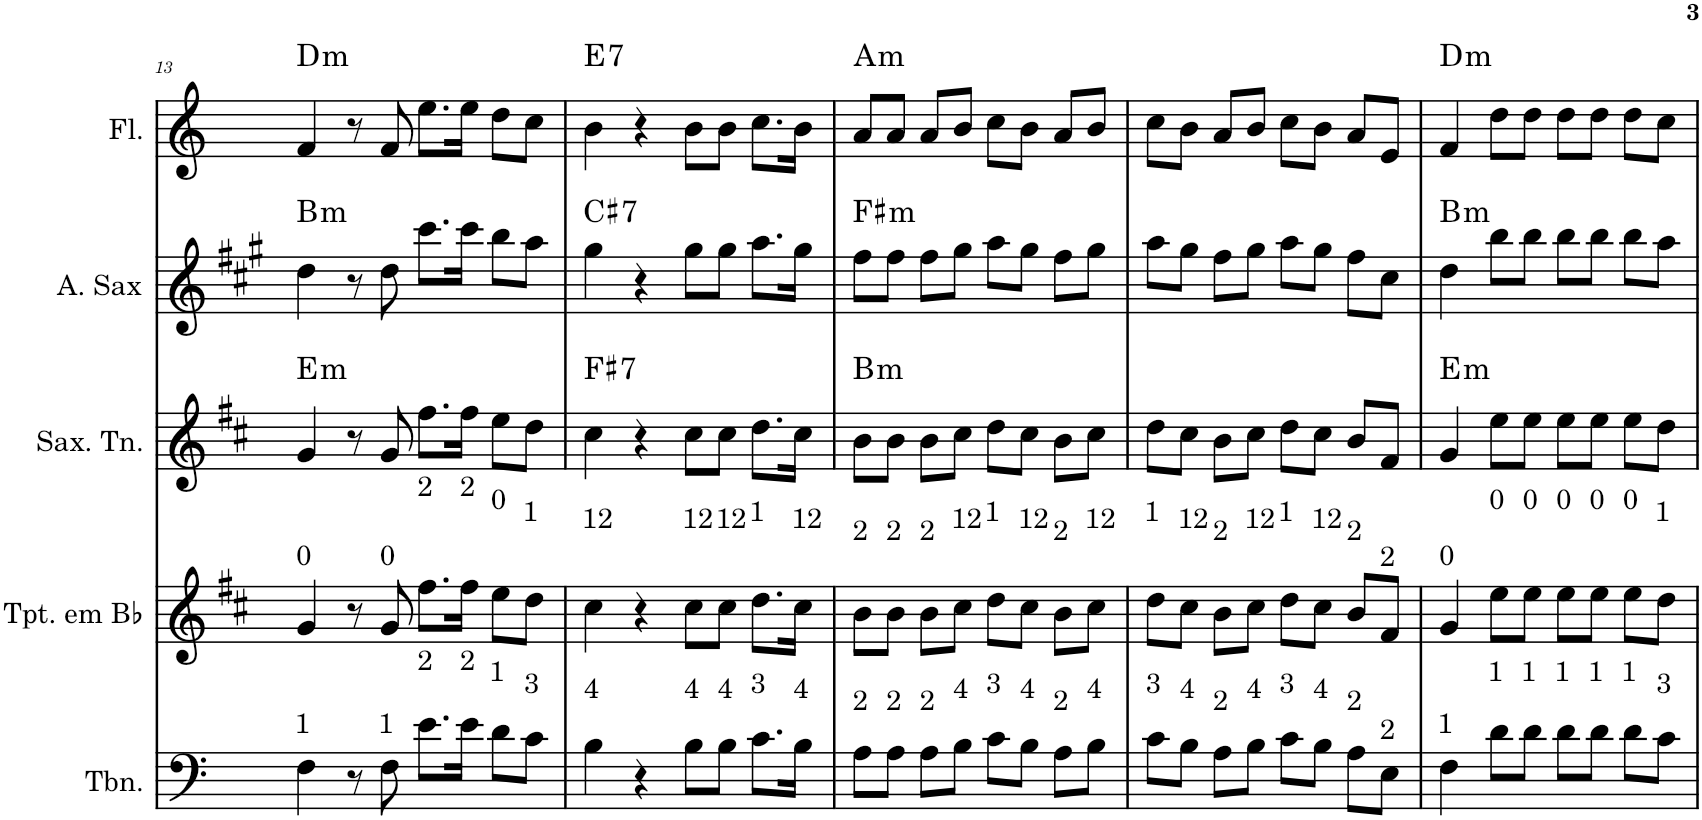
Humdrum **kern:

**kern	**kern	**kern	**harte	**kern	**harte	**kern	**harte
*part5	*part4	*part3	*part3	*part2	*part2	*part1	*part1
*staff5	*staff4	*staff3	*	*staff2	*	*staff1	*
*I"Trombone	*I"Trompete em Bb	*I"Saxofone Tenor	*	*I"Saxofone Alto	*	*I"Flauta Transversal	*
*I'Tbn.	*I'Tpt. em Bb	*I'Sax. Tn.	*	*	*	*I'Fl.	*
!!LO:PB:g=z
*clefF4	*clefG2	*clefG2	*	*clefG2	*	*clefG2	*
*	*Trd1c2	*Trd8c14	*	*Trd5c9	*	*	*
*k[]	*k[f#c#]	*k[f#c#]	*	*k[f#c#g#]	*	*k[]	*
*M4/4	*M4/4	*M4/4	*	*M4/4	*	*M4/4	*
=13	=13	=13	=13	=13	=13	=13	=13
!	!LO:TX:a:t=0	!	!	!	!	!	!
!LO:TX:a:t=1	!	!	!LO:H:kt=m	!	!LO:H:kt=m	!	!LO:H:kt=m
4F\	4g/	4g/	E:min	4dd\	B:min	4f/	D:min
8r	8r	8r	.	8r	.	8r	.
!	!LO:TX:a:t=0	!	!	!	!	!	!
!LO:TX:a:t=1	!	!	!	!	!	!	!
8F\	8g/	8g/	.	8dd\	.	8f/	.
!	!LO:TX:a:t=2	!	!	!	!	!	!
!LO:TX:a:t=2	!	!	!	!	!	!	!
8.e\L	8.ff#\L	8.ff#\L	.	8.ccc#\L	.	8.ee\L	.
!	!LO:TX:a:t=2	!	!	!	!	!	!
!LO:TX:a:t=2	!	!	!	!	!	!	!
16e\Jk	16ff#\Jk	16ff#\Jk	.	16ccc#\Jk	.	16ee\Jk	.
!	!LO:TX:a:t=0	!	!	!	!	!	!
!LO:TX:a:t=1	!	!	!	!	!	!	!
8d\L	8ee\L	8ee\L	.	8bb\L	.	8dd\L	.
!	!LO:TX:a:t=1	!	!	!	!	!	!
!LO:TX:a:t=3	!	!	!	!	!	!	!
8c\J	8dd\J	8dd\J	.	8aa\J	.	8cc\J	.
=14	=14	=14	=14	=14	=14	=14	=14
!	!LO:TX:a:t=12	!	!	!	!	!	!
!LO:TX:a:t=4	!	!	!LO:H:kt=7	!	!LO:H:kt=7	!	!LO:H:kt=7
4B\	4cc#\	4cc#\	F#:7	4gg#\	C#:7	4b\	E:7
4r	4r	4r	.	4r	.	4r	.
!	!LO:TX:a:t=12	!	!	!	!	!	!
!LO:TX:a:t=4	!	!	!	!	!	!	!
8B\L	8cc#\L	8cc#\L	.	8gg#\L	.	8b\L	.
!	!LO:TX:a:t=12	!	!	!	!	!	!
!LO:TX:a:t=4	!	!	!	!	!	!	!
8B\J	8cc#\J	8cc#\J	.	8gg#\J	.	8b\J	.
!	!LO:TX:a:t=1	!	!	!	!	!	!
!LO:TX:a:t=3	!	!	!	!	!	!	!
8.c\L	8.dd\L	8.dd\L	.	8.aa\L	.	8.cc\L	.
!	!LO:TX:a:t=12	!	!	!	!	!	!
!LO:TX:a:t=4	!	!	!	!	!	!	!
16B\Jk	16cc#\Jk	16cc#\Jk	.	16gg#\Jk	.	16b\Jk	.
=15	=15	=15	=15	=15	=15	=15	=15
!	!LO:TX:a:t=2	!	!	!	!	!	!
!LO:TX:a:t=2	!	!	!LO:H:kt=m	!	!LO:H:kt=m	!	!LO:H:kt=m
8A\L	8b\L	8b\L	B:min	8ff#\L	F#:min	8a/L	A:min
!	!LO:TX:a:t=2	!	!	!	!	!	!
!LO:TX:a:t=2	!	!	!	!	!	!	!
8A\J	8b\J	8b\J	.	8ff#\J	.	8a/J	.
!	!LO:TX:a:t=2	!	!	!	!	!	!
!LO:TX:a:t=2	!	!	!	!	!	!	!
8A\L	8b\L	8b\L	.	8ff#\L	.	8a/L	.
!	!LO:TX:a:t=12	!	!	!	!	!	!
!LO:TX:a:t=4	!	!	!	!	!	!	!
8B\J	8cc#\J	8cc#\J	.	8gg#\J	.	8b/J	.
!	!LO:TX:a:t=1	!	!	!	!	!	!
!LO:TX:a:t=3	!	!	!	!	!	!	!
8c\L	8dd\L	8dd\L	.	8aa\L	.	8cc\L	.
!	!LO:TX:a:t=12	!	!	!	!	!	!
!LO:TX:a:t=4	!	!	!	!	!	!	!
8B\J	8cc#\J	8cc#\J	.	8gg#\J	.	8b\J	.
!	!LO:TX:a:t=2	!	!	!	!	!	!
!LO:TX:a:t=2	!	!	!	!	!	!	!
8A\L	8b\L	8b\L	.	8ff#\L	.	8a/L	.
!	!LO:TX:a:t=12	!	!	!	!	!	!
!LO:TX:a:t=4	!	!	!	!	!	!	!
8B\J	8cc#\J	8cc#\J	.	8gg#\J	.	8b/J	.
=16	=16	=16	=16	=16	=16	=16	=16
!	!LO:TX:a:t=1	!	!	!	!	!	!
!LO:TX:a:t=3	!	!	!	!	!	!	!
8c\L	8dd\L	8dd\L	.	8aa\L	.	8cc\L	.
!	!LO:TX:a:t=12	!	!	!	!	!	!
!LO:TX:a:t=4	!	!	!	!	!	!	!
8B\J	8cc#\J	8cc#\J	.	8gg#\J	.	8b\J	.
!	!LO:TX:a:t=2	!	!	!	!	!	!
!LO:TX:a:t=2	!	!	!	!	!	!	!
8A\L	8b\L	8b\L	.	8ff#\L	.	8a/L	.
!	!LO:TX:a:t=12	!	!	!	!	!	!
!LO:TX:a:t=4	!	!	!	!	!	!	!
8B\J	8cc#\J	8cc#\J	.	8gg#\J	.	8b/J	.
!	!LO:TX:a:t=1	!	!	!	!	!	!
!LO:TX:a:t=3	!	!	!	!	!	!	!
8c\L	8dd\L	8dd\L	.	8aa\L	.	8cc\L	.
!	!LO:TX:a:t=12	!	!	!	!	!	!
!LO:TX:a:t=4	!	!	!	!	!	!	!
8B\J	8cc#\J	8cc#\J	.	8gg#\J	.	8b\J	.
!	!LO:TX:a:t=2	!	!	!	!	!	!
!LO:TX:a:t=2	!	!	!	!	!	!	!
8A\L	8b/L	8b/L	.	8ff#\L	.	8a/L	.
!	!LO:TX:a:t=2	!	!	!	!	!	!
!LO:TX:a:t=2	!	!	!	!	!	!	!
8E\J	8f#/J	8f#/J	.	8cc#\J	.	8e/J	.
=17	=17	=17	=17	=17	=17	=17	=17
!	!LO:TX:a:t=0	!	!	!	!	!	!
!LO:TX:a:t=1	!	!	!LO:H:kt=m	!	!LO:H:kt=m	!	!LO:H:kt=m
4F\	4g/	4g/	E:min	4dd\	B:min	4f/	D:min
!	!LO:TX:a:t=0	!	!	!	!	!	!
!LO:TX:a:t=1	!	!	!	!	!	!	!
8d\L	8ee\L	8ee\L	.	8bb\L	.	8dd\L	.
!	!LO:TX:a:t=0	!	!	!	!	!	!
!LO:TX:a:t=1	!	!	!	!	!	!	!
8d\J	8ee\J	8ee\J	.	8bb\J	.	8dd\J	.
!	!LO:TX:a:t=0	!	!	!	!	!	!
!LO:TX:a:t=1	!	!	!	!	!	!	!
8d\L	8ee\L	8ee\L	.	8bb\L	.	8dd\L	.
!	!LO:TX:a:t=0	!	!	!	!	!	!
!LO:TX:a:t=1	!	!	!	!	!	!	!
8d\J	8ee\J	8ee\J	.	8bb\J	.	8dd\J	.
!	!LO:TX:a:t=0	!	!	!	!	!	!
!LO:TX:a:t=1	!	!	!	!	!	!	!
8d\L	8ee\L	8ee\L	.	8bb\L	.	8dd\L	.
!	!LO:TX:a:t=1	!	!	!	!	!	!
!LO:TX:a:t=3	!	!	!	!	!	!	!
8c\J	8dd\J	8dd\J	.	8aa\J	.	8cc\J	.
=	=	=	=	=	=	=	=
*-	*-	*-	*-	*-	*-	*-	*-
